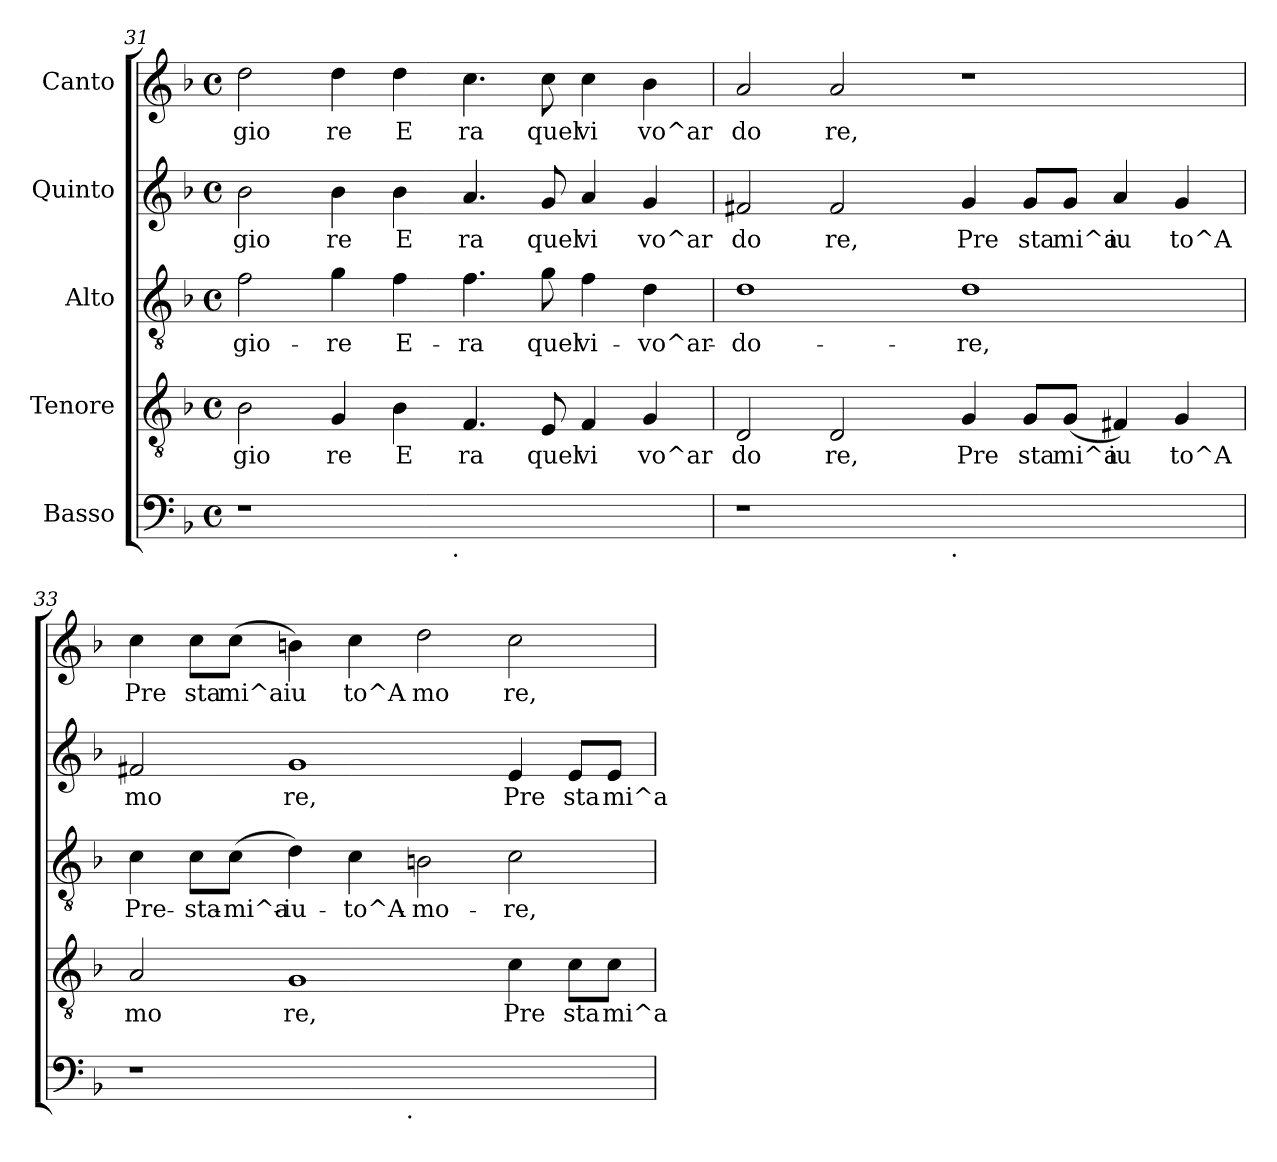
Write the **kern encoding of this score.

**kern	**kern	**text	**kern	**text	**kern	**text	**kern	**text
*part5	*part4	*part4	*part3	*part3	*part2	*part2	*part1	*part1
*staff5	*staff4	*staff4	*staff3	*staff3	*staff2	*staff2	*staff1	*staff1
*I"Basso	*I"Tenore	*	*I"Alto	*	*I"Quinto	*	*I"Canto	*
*clefF4	*clefGv2	*	*clefGv2	*	*clefG2	*	*clefG2	*
*ITrd-3c-5	*	*	*ITrd-3c-5	*	*ITrd-3c-5	*	*ITrd-3c-5	*
*k[b-e-]	*k[b-]	*	*k[b-e-]	*	*k[b-e-]	*	*k[b-e-]	*
*B-:	*F:	*	*B-:	*	*B-:	*	*B-:	*
*M4/4	*M4/4	*	*M4/4	*	*M4/4	*	*M4/4	*
*met(c)	*met(c)	*	*met(c)	*	*met(c)	*	*met(c)	*
=31	=31	=31	=31	=31	=31	=31	=31	=31
!	!	!LO:LY:b	!	!LO:LY:b:cj	!	!LO:LY:b:cj	!	!LO:LY:b:cj
*^	*	*	*	*	*	*	*	*
1r	2ryy	2B-\	gio	2b-\	-gio-	2ee-\	gio	2gg\	gio
!	!	!	!LO:LY:b	!	!LO:LY:b:cj	!	!LO:LY:b:cj	!	!LO:LY:b:cj
.	4ryy	4G/	re	4cc\	-re	4ee-\	re	4gg\	re
!	!	!	!LO:LY:b	!	!LO:LY:b:cj	!	!LO:LY:b:cj	!	!LO:LY:b:cj
.	8...ryy	4B-\	E	4b-\	E-	4ee-\	E	4gg\	E
!	!LO:TX:b:t=.	!	!	!	!	!	!	!	!
.	1ryy	.	.	.	.	.	.	.	.
!	!	!	!LO:LY:b	!	!LO:LY:b:cj	!	!LO:LY:b:cj	!	!LO:LY:b:cj
1ryy	.	4.F/	ra	4.b-\	-ra	4.dd/	ra	4.ff\	ra
!	!	!	!LO:LY:b	!	!LO:LY:b:cj	!	!LO:LY:b:cj	!	!LO:LY:b:cj
.	.	8E/	quel	8cc\	quel	8cc/	quel	8ff\	quel
!	!	!	!LO:LY:b	!	!LO:LY:b:cj	!	!LO:LY:b:cj	!	!LO:LY:b:cj
.	.	4F/	vi	4b-\	vi-	4dd/	vi	4ff\	vi
!	!	!	!LO:LY:b	!	!LO:LY:b:cj	!	!LO:LY:b:cj	!	!LO:LY:b:cj
.	.	4G/	vo^ar	4g\	-vo^ar-	4cc/	vo^ar	4ee-\	vo^ar
.	64ryy	.	.	.	.	.	.	.	.
=32	=32	=32	=32	=32	=32	=32	=32	=32	=32
!	!	!	!LO:LY:b	!	!LO:LY:b:cj	!	!LO:LY:b:cj	!	!LO:LY:b:cj
1r	2ryy	2D/	do	1g	-do-	2bn/	do	2dd/	do
!	!	!	!LO:LY:b	!	!	!	!LO:LY:b:cj	!	!LO:LY:b:cj
.	4ryy	2D/	re,	.	.	2b/	re,	2dd/	re,
.	8...ryy	.	.	.	.	.	.	.	.
!	!LO:TX:b:t=.	!	!	!	!	!	!	!	!
.	1ryy	.	.	.	.	.	.	.	.
!	!	!	!LO:LY:b	!	!LO:LY:b:cj	!	!LO:LY:b:cj	!	!
1ryy	.	4G/	Pre	1g	-re,	4cc/	Pre	1r	.
!	!	!	!LO:LY:b	!	!	!	!LO:LY:b:cj	!	!
.	.	8G/L	sta	.	.	8cc/L	sta	.	.
!	!	!	!LO:LY:b	!	!	!	!LO:LY:b:cj	!	!
.	.	(<8G/J	mi^a	.	.	8cc/J	mi^a	.	.
!	!	!	!LO:LY:b	!	!	!	!LO:LY:b:cj	!	!
.	.	4F#X/)	iu	.	.	4dd/	iu	.	.
!	!	!	!LO:LY:b	!	!	!	!LO:LY:b:cj	!	!
.	.	4G/	to^A	.	.	4cc/	to^A	.	.
.	64ryy	.	.	.	.	.	.	.	.
=33	=33	=33	=33	=33	=33	=33	=33	=33	=33
!	!	!	!LO:LY:b	!	!LO:LY:b:cj	!	!LO:LY:b:cj	!	!LO:LY:b:cj
1r	2ryy	2A/	mo	4f\	Pre-	2bn/	mo	4ff\	Pre
!	!	!	!	!	!LO:LY:b:cj	!	!	!	!LO:LY:b:cj
.	.	.	.	8f\L	-sta-	.	.	8ff\L	sta
!	!	!	!	!	!LO:LY:b:cj	!	!	!	!LO:LY:b:cj
.	.	.	.	(<8f\J	-mi^a-	.	.	(<8ff\J	mi^a
!	!	!	!LO:LY:b	!	!LO:LY:b:cj	!	!LO:LY:b:cj	!	!LO:LY:b:cj
.	4ryy	1G	re,	4g\)	-iu-	1cc	re,	4een\)	iu
!	!	!	!	!	!LO:LY:b:cj	!	!	!	!LO:LY:b:cj
.	8...ryy	.	.	4f\	-to^A-	.	.	4ff\	to^A
!	!LO:TX:b:t=.	!	!	!	!	!	!	!	!
.	1ryy	.	.	.	.	.	.	.	.
!	!	!	!	!	!LO:LY:b:cj	!	!	!	!LO:LY:b:cj
1ryy	.	.	.	2en\	-mo-	.	.	2gg\	mo
!	!	!	!LO:LY:b	!	!LO:LY:b:cj	!	!LO:LY:b:cj	!	!LO:LY:b:cj
.	.	4c\	Pre	2f\	-re,	4a/	Pre	2ff\	re,
!	!	!	!LO:LY:b	!	!	!	!LO:LY:b:cj	!	!
.	.	8c\L	sta	.	.	8a/L	sta	.	.
!	!	!	!LO:LY:b	!	!	!	!LO:LY:b:cj	!	!
.	.	8c\J	mi^a	.	.	8a/J	mi^a	.	.
.	64ryy	.	.	.	.	.	.	.	.
*v	*v	*	*	*	*	*	*	*	*
=	=	=	=	=	=	=	=	=
*-	*-	*-	*-	*-	*-	*-	*-	*-
